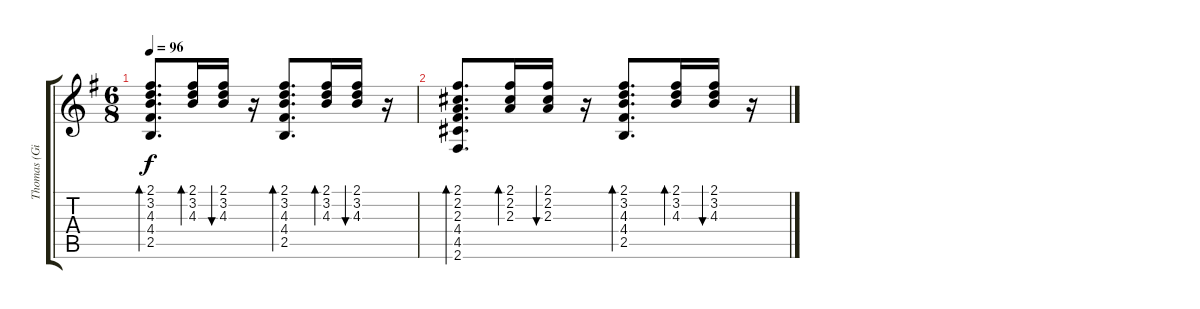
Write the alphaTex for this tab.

\track ("Thomas (Gitarre)" "Thomas (Gi") {instrument acousticguitarsteel}
\staff {score tabs}
\tuning (E4 B3 G3 D3 A2 E2) {hide}
\ts (6 8)
\tempo 96
\clef g2
\ks g
(2.1 3.2 4.3 4.4 2.5).8{d bd 60 dy f} (2.1 3.2 4.3).16{bd 60} (2.1 3.2 4.3).16{bu 60} r.16 (2.1 3.2 4.3 4.4 2.5).8{d bd 60} (2.1 3.2 4.3).16{bd 60} (2.1 3.2 4.3).16{bu 60} r.16 |
(2.1 2.2 2.3 4.4 4.5 2.6).8{d bd 60} (2.1 2.2 2.3).16{bd 60} (2.1 2.2 2.3).16{bu 60} r.16 (2.1 3.2 4.3 4.4 2.5).8{d bd 60} (2.1 3.2 4.3).16{bd 60} (2.1 3.2 4.3).16{bu 60} r.16
